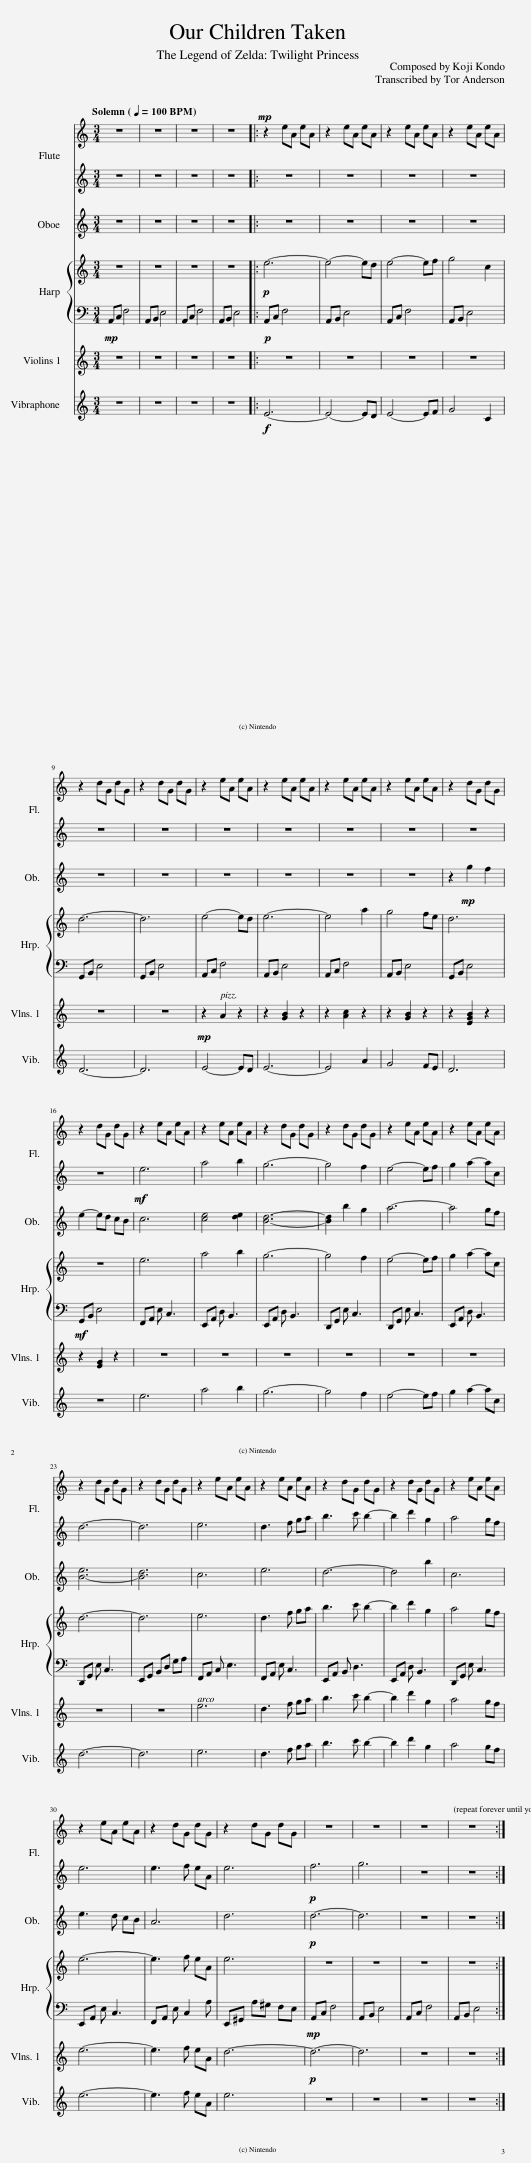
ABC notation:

X:1
%%score { 1 | 2 } 3 { 4 | 5 } 6 7
L:1/8
Q:1/4=100
M:3/4
I:linebreak $
K:C
V:1 treble
V:2 treble
V:3 treble
V:4 treble
V:5 bass
V:6 treble
V:7 treble
V:1
 z6 | z6 | z6 | z6 |:!mp! z2 eA eA | %5
 z2 eA eA | z2 eA eA | z2 eA eA |$ z2 dG dG | z2 dG dG | %10
 z2 eA eA | z2 eA eA | z2 eA eA | z2 eA eA | z2 dG dG |$ %15
 z2 dG dG | z2 eA eA | z2 eA eA | z2 dG dG | z2 dG dG | %20
 z2 eA eA | z2 eA eA |$ z2 dG dG | z2 dG dG | z2 eA eA | %25
 z2 eA eA | z2 dG dG | z2 dG dG | z2 eA eA |$ z2 eA eA | %30
 z2 dG dG | z2 dG dG | z6 | z6 | z6 | %35
 z6 :| %36
V:2
 z6 | z6 | z6 | z6 |: z6 | %5
 z6 | z6 | z6 |$ z6 | z6 | %10
 z6 | z6 | z6 | z6 | z6 |$ %15
 z6 |!mf! e6 | a4 b2 | g6- | g4 f2 | %20
 e4- ef | g2 a2- ac |$ d6- | d6 | e6 | %25
 d3 f ga | b3 c' b2- | b2 d'2 g2 | a4 gf |$ e6 | %30
 e3 f eA | e6 |!p! f6 | g6 | z6 | %35
 z6 :| %36
V:3
 z6 | z6 | z6 | z6 |: z6 | %5
 z6 | z6 | z6 |$ z6 | z6 | %10
 z6 | z6 | z6 | z6 | z2!mp! g2 f2 |$ %15
 e2- ed cB | c6 | [ce]4 [de]2 | [Bd]6- | [Bd]2 b2 g2 | %20
 a6- | a4 gf |$ [B-e]6 | [Bd]6 | c6 | %25
 e6 | d6- | d4 b2 | c6 |$ e3 d cB | %30
 A6 | d6 |!p! d6- | d6 | z6 | %35
 z6 :| %36
V:4
 z6 | z6 | z6 | z6 |:!p! e6- | %5
 e4- ed | e4- ef | g4 c2 |$ d6- | d6 | %10
 e4- ed | e6- | e4 a2 | g4 fe | d6 |$ %15
 z6 | e6 | a4 b2 | g6- | g4 f2 | %20
 e4- ef | g2 a2- ac |$ d6- | d6 | e6 | %25
 d3 f ga | b3 c' b2- | b2 d'2 g2 | a4 gf |$ e6- | %30
 e3 f eA | e6 | z6 | z6 | z6 | %35
 z6 :| %36
V:5
!mp! A,,C, F,4 | A,,B,, E,4 | A,,C, F,4 | A,,B,, E,4 |:!p! A,,C, F,4 | %5
 A,,B,, E,4 | A,,C, F,4 | A,,B,, E,4 |$ G,,B,, E,4 | G,,B,, E,4 | %10
 A,,C, F,4 | A,,B,, E,4 | A,,C, F,4 | A,,B,, E,4 | G,,B,, E,4 |$ %15
!mf! G,,B,, E,4 | F,,A,, E, C,3 | E,,A,, D, B,,3 | E,,A,, D, B,,3 | D,,G,, E, C,3 | %20
 D,,G,, E, C,3 | E,,A,, D, B,,3 |$ D,,G,, E, C,3 | E,,G,, B,,D, G,A, | F,,A,, C, E,3 | %25
 F,,A,, E, C,3 | E,,A,, B,, D,3 | E,,A,, D, B,,3 | D,,G,, E, C,3 |$ E,,A,, E, C,3 | %30
 F,,A,, E, C,2 A, | E,,^G,, A,^G, F,E, |!mp! A,,C, F,4 | A,,B,, E,4 | A,,C, F,4 | %35
 A,,B,, E,4 :| %36
V:6
 z6 | z6 | z6 | z6 |: z6 | %5
 z6 | z6 | z6 |$ z6 | z6 | %10
!mp! z2 A2 z2 | z2 [GB]2 z2 | z2 [Ac]2 z2 | z2 [GB]2 z2 | z2 [EGB]2 z2 |$ %15
 z2 [EG]2 z2 | z6 | z6 | z6 | z6 | %20
 z6 | z6 |$ z6 | z6 | e6 | %25
 d3 f ga | b3 c' b2- | b2 d'2 g2 | a4 gf |$ e6- | %30
 e3 f eA | d6- |!p! d6- | d6 | z6 | %35
 z6 :| %36
V:7
 z6 | z6 | z6 | z6 |:!f! E6- | %5
 E4- ED | E4- EF | G4 C2 |$ D6- | D6 | %10
 E4- ED | E6- | E4 A2 | G4 FE | D6 |$ %15
 z6 | e6 | a4 b2 | g6- | g4 f2 | %20
 e4- ef | g2 a2- ac |$ d6- | d6 | e6 | %25
 d3 f ga | b3 c' b2- | b2 d'2 g2 | a4 gf |$ e6- | %30
 e3 f eA | e6 | z6 | z6 | z6 | %35
 z6 :| %36
